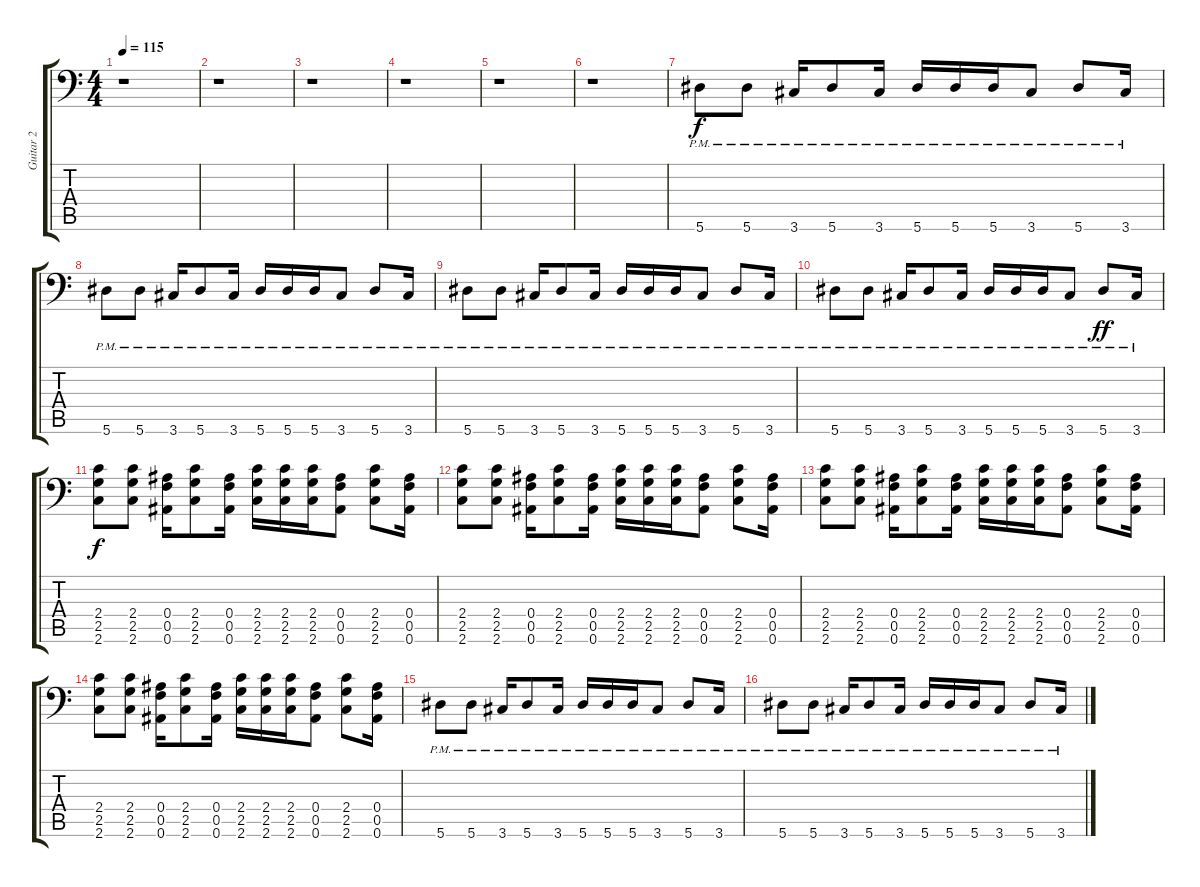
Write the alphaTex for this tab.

\track ("Guitar 2" "Guitar 2") {instrument distortionguitar}
\staff {score tabs}
\tuning (C4 G3 Eb3 Bb2 F2 Bb1) {hide}
\ts (4 4)
\tempo 115
\clef f4
\ks c
r.1{dy f instrument distortionguitar} |
r.1 |
r.1 |
r.1 |
r.1 |
r.1 |
5.6{pm}.8 5.6{pm}.8 3.6{pm}.16 5.6{pm}.8 3.6{pm}.16 5.6{pm}.16 5.6{pm}.16 5.6{pm}.16 3.6{pm}.8 5.6{pm}.8 3.6{pm}.16 |
5.6{pm}.8 5.6{pm}.8 3.6{pm}.16 5.6{pm}.8 3.6{pm}.16 5.6{pm}.16 5.6{pm}.16 5.6{pm}.16 3.6{pm}.8 5.6{pm}.8 3.6{pm}.16 |
5.6{pm}.8 5.6{pm}.8 3.6{pm}.16 5.6{pm}.8 3.6{pm}.16 5.6{pm}.16 5.6{pm}.16 5.6{pm}.16 3.6{pm}.8 5.6{pm}.8 3.6{pm}.16 |
5.6{pm}.8 5.6{pm}.8 3.6{pm}.16 5.6{pm}.8 3.6{pm}.16 5.6{pm}.16 5.6{pm}.16 5.6{pm}.16 3.6{pm}.8 5.6{pm}.8{dy ff} 3.6{pm}.16 |
(2.4 2.5 2.6).8{dy f volume 14} (2.4 2.5 2.6).8 (0.4 0.5 0.6).16 (2.4 2.5 2.6).8 (0.4 0.5 0.6).16 (2.4 2.5 2.6).16 (2.4 2.5 2.6).16 (2.4 2.5 2.6).16 (0.4 0.5 0.6).8 (2.4 2.5 2.6).8 (0.4 0.5 0.6).16 |
(2.4 2.5 2.6).8 (2.4 2.5 2.6).8 (0.4 0.5 0.6).16 (2.4 2.5 2.6).8 (0.4 0.5 0.6).16 (2.4 2.5 2.6).16 (2.4 2.5 2.6).16 (2.4 2.5 2.6).16 (0.4 0.5 0.6).8 (2.4 2.5 2.6).8 (0.4 0.5 0.6).16 |
(2.4 2.5 2.6).8 (2.4 2.5 2.6).8 (0.4 0.5 0.6).16 (2.4 2.5 2.6).8 (0.4 0.5 0.6).16 (2.4 2.5 2.6).16 (2.4 2.5 2.6).16 (2.4 2.5 2.6).16 (0.4 0.5 0.6).8 (2.4 2.5 2.6).8 (0.4 0.5 0.6).16 |
(2.4 2.5 2.6).8 (2.4 2.5 2.6).8 (0.4 0.5 0.6).16 (2.4 2.5 2.6).8 (0.4 0.5 0.6).16 (2.4 2.5 2.6).16 (2.4 2.5 2.6).16 (2.4 2.5 2.6).16 (0.4 0.5 0.6).8 (2.4 2.5 2.6).8 (0.4 0.5 0.6).16 |
5.6{pm}.8{volume 13} 5.6{pm}.8 3.6{pm}.16 5.6{pm}.8 3.6{pm}.16 5.6{pm}.16 5.6{pm}.16 5.6{pm}.16 3.6{pm}.8 5.6{pm}.8 3.6{pm}.16 |
5.6{pm}.8 5.6{pm}.8 3.6{pm}.16 5.6{pm}.8 3.6{pm}.16 5.6{pm}.16 5.6{pm}.16 5.6{pm}.16 3.6{pm}.8 5.6{pm}.8 3.6{pm}.16
